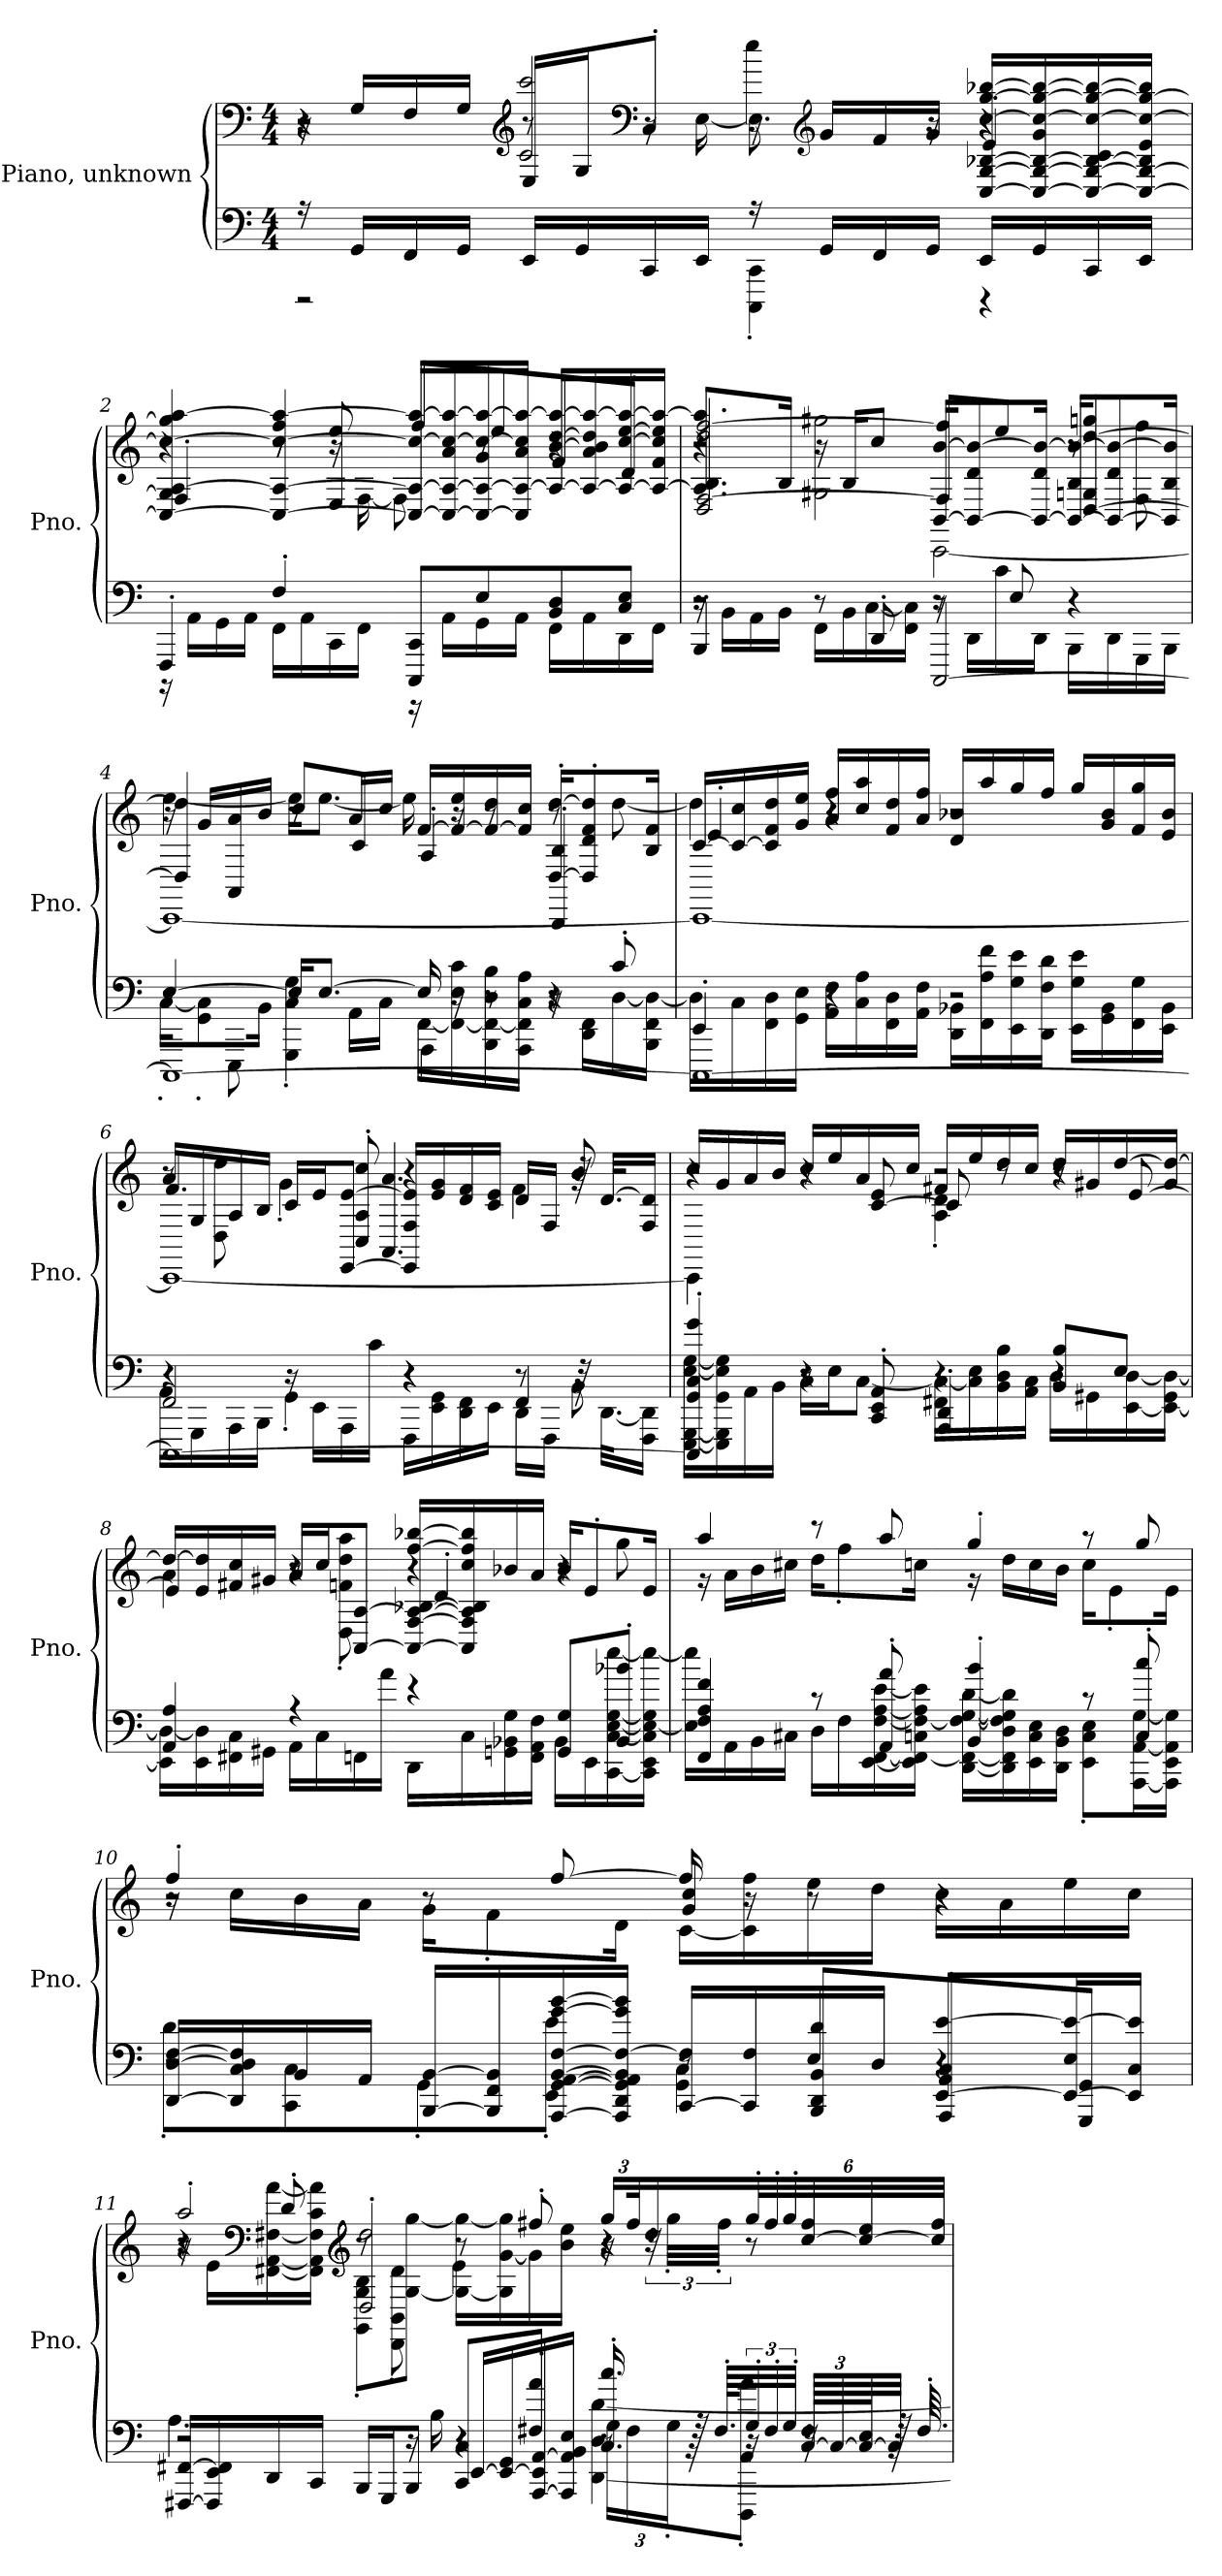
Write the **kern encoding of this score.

**kern	**kern
*part1	*part1
*staff2	*staff1
*I"Piano, unknown	*
*I'Pno.	*
*clefF4	*clefF4
*k[]	*k[]
*M4/4	*M4/4
*MM120	*MM120
=1	=1
*^	*^
*	*	*	*^
*	*	*	*	*^
16r	2r	16r	4r	4r	2r
16GG/LL	.	16G/LL	.	.	.
16FF/	.	16F/	.	.	.
16GG/JJ	.	16G/JJ	.	.	.
*	*	*clefG2	*	*	*
16EE/LL	.	16E/LL	8r	2c/ 2ccc/	.
16GG/	.	16G/J	.	.	.
*	*	*clefF4	*	*	*
16CC/	.	8C'/J	16r	.	.
16EE/JJ	.	.	[16E\	.	.
16r	4CCC\' 4CC\'	16r	8.E\]	.	4ee\
*	*	*clefG2	*	*	*
16GG/LL	.	16g/LL	.	.	.
16FF/	.	16f/	.	.	.
16GG/JJ	.	16g/JJ	16r	.	.
16EE/LL	4r	[16C/ [16G/ [16B-X/ [16cc/ [16gg/ [16bb-X/LL	4r	4e'/	4r
16GG/	.	16C/_ 16G/_ 16B-/_ 16g/ 16cc/_ 16gg/_ 16bb-/_	.	.	.
16CC/	.	16C/_ 16G/_ 16B-/_ 16c/ 16cc/_ 16gg/_ 16bb-/_	.	.	.
16EE/JJ	.	16C/_ 16G/_ 16B-/] 16e/ 16cc/_ 16gg/_ 16bb-/]JJ	.	.	.
*	*	*	*	*v	*v
!!LO:LB:g=z
=2	=2	=2	=2	=2
4FFF'/	16r	4C/_ 4G/] [4A/ 4cc/_ 4gg/] [4aa/	4r	4F'/
.	16AA\LL	.	.	.
.	16GG\	.	.	.
.	16AA\JJ	.	.	.
4F'/	16FF\LL	4C/_ 4A/_ 4cc/_ 4ff/ 4aa/_	8r	8r
.	16AA\	.	.	.
.	16CC\	.	16r	8E/ 8ee/
.	16FF\JJ	.	[16F\	.
8CCC/ 8CC/L	16r	16C/_ 16A/_ 16cc/_ 16aa/_LL	8F\]	8ff/L
.	16AA\LL	16C/_ 16A/_ 16a/ 16cc/_ 16aa/_	.	.
8E/	16GG\	16C/_ 16A/_ 16g/ 16cc/_ 16aa/_	8r	8ee/
.	16AA\JJ	16C/] 16A/_ 16a/ 16cc/] 16aa/_JJ	.	.
8BB/ 8D/	16FF\LL	16A/_ [16b/ [16dd/ 16aa/_LL	4r	8f'/
.	16AA\	16A/_ 16a/ 16b/] 16dd/] 16aa/_	.	.
8C/ 8E/J	16DD\	16A/_ [16cc/ [16ee/ 16aa/_	.	8d'/J
.	16FF\JJ	16A/_ 16f/ 16cc/] 16ee/] 16aa/_JJ	.	.
=3	=3	=3	=3	=3
*	*^	*	*	*^
4BBB'/	16r	2r	8.A/] 8.B/ 8.aa/]L	4r	2D/ [2F/ 2dd/ [2ff/	2r
.	16BB\LL	.	.	.	.	.
.	16AA\	.	.	.	.	.
.	16BB\JJ	.	16B/Jk	.	.	.
8r	16FF\LL	.	16r	2G#X\ 2gg#X\	.	.
.	16BB\	.	16B/KL	.	.	.
8DD'/	[16C\	.	8cc/J	.	.	.
.	16FF\ 16C\]JJ	.	.	.	.	.
[2CCC/	16r	8r	[16BB/ [16b/KL	.	8F/] 8ff/]L	[2CC\
.	16DD\LL	.	8BB/_ 8d/ 8b/_	.	.	.
.	16c\	8E/	.	.	8ee/J	.
.	16DD\JJ	.	16BB/_ 16d/ 16b/_Jk	.	.	.
.	16BBB\LL	4r	16BB/_ 16B/ 16b/_KL	8r	[4D/ 4Gn/ [4dd/ 4ggn/	.
.	16DD\	.	8BB/_ 8d/ 8b/_	.	.	.
.	16GGG\	.	.	8F\ 8ff\	.	.
.	16BBB\JJ	.	16BB/] 16B/ 16b/]Jk	.	.	.
!!LO:LB:g=z	!!	!!	!!
=4	=4	=4	=4	=4	=4	=4
*	*	*^	*	*	*	*
1CCC_	[16C'\KL	[4E/	8r	16r	[4ee\	4D/] 4dd/]	1CC_
.	8GG\' 8C\]'	.	.	16g/LL	.	.	.
.	.	.	8EEE\	16AA/ 16a/	.	.	.
.	16BB\Jk	.	.	16b/JJ	.	.	.
.	8r	16E/KL]	4GGG\' 4C\' 4G\'	8r	16ee\KL]	8cc/L	.
.	.	[8.E/J	.	.	[8.ee\J	.	.
.	16AA\LL	.	.	16a/LL	.	8c/J	.
.	16C\JJ	.	.	16cc/JJ	.	.	.
.	[16FF\LL	16E/]	4AAA'\	[16f/LL	16ee\]	4A'/	.
.	16FF\_ 16E\ 16c\	16r	.	16f/_ 16ee/	16r	.	.
.	16BBB\ 16FF\_ 16D\ 16B\	8r	.	16f/_ 16dd/	8r	.	.
.	16AAA\ 16FF\] 16C\ 16A\JJ	.	.	16f/] 16cc/JJ	.	.	.
.	16r	8r	4r	[16D/' [16dd/'KL	8r	4BBB/' 4B/'	.
.	16DD\ 16FF\LL	.	.	8D/]' 8d/' 8f/' 8dd/]'	.	.	.
.	[16D\	8c'/	.	.	[8dd\	.	.
.	16BBB\ 16FF\ 16D\_JJ	.	.	16B/ 16f/Jk	.	.	.
*	*	*v	*v	*	*	*	*
=5	=5	=5	=5	=5	=5	=5
1CCC_	16D\LL]	4EE'/	[16c/LL	4dd\]	4e'/	1CC_
.	16C\	.	16c/_ 16cc/	.	.	.
.	16FF\ 16D\	.	16c/] 16f/ 16dd/	.	.	.
.	16GG\ 16E\JJ	.	16g/ 16ee/JJ	.	.	.
.	16AA\ 16F\LL	4r	16a/ 16ff/LL	4r	4r	.
.	16C\ 16A\	.	16cc/ 16aa/	.	.	.
.	16FF\ 16D\	.	16f/ 16dd/	.	.	.
.	16AA\ 16F\JJ	.	16a/ 16ff/JJ	.	.	.
.	16DD\ 16BB-X\LL	2r	16d/ 16b-X/LL	2r	2r	.
.	16FF\ 16A\ 16f\	.	16aa/	.	.	.
.	16EE\ 16G\ 16e\	.	16gg/	.	.	.
.	16DD\ 16F\ 16d\JJ	.	16ff/JJ	.	.	.
.	16EE\ 16G\ 16e\LL	.	16gg/LL	.	.	.
.	16GG\ 16BB-\	.	16g/ 16b-/	.	.	.
.	16FF\ 16G\	.	16f/ 16gg/	.	.	.
.	16EE\ 16BB-\JJ	.	16e/ 16b-/JJ	.	.	.
!!LO:LB:g=z	!!	!!	!!
=6	=6	=6	=6	=6	=6	=6
*	*	*^	*	*	*	*
1CCC_	16AA\LL	2FF/	4r	16a/LL	8r	4.f/	1CC_
.	16GGG\	.	.	16G/	.	.	.
.	16AAA\	.	.	16A/	8D\ 8dd\	.	.
.	16BBB\JJ	.	.	16B/JJ	.	.	.
.	16r	.	4GG'\	16c/LL	4g'\	.	.
.	16EE\LL	.	.	16e/J	.	.	.
.	16AAA\	.	.	[8EE/ [8e/J	.	8C/' 8A/' 8cc/'	.
.	16c\JJ	.	.	.	.	.	.
.	16FFF\LL	4r	4r	16EE/] 16F/ 16e/]LL	4r	4.AA/ 4.a/	.
.	16EE\ 16GG\	.	.	16e/ 16g/	.	.	.
.	16DD\ 16FF\	.	.	16d/ 16f/	.	.	.
.	16EE\JJ	.	.	16c/ 16e/JJ	.	.	.
.	16DD\LL	4FF/	8r	16d/LL	4f\	.	.
.	16FFF\JJ	.	.	16F/JJ	.	.	.
.	64r	.	8BB\	64r	.	8b/	.
.	[32.DD\KLL	.	.	[32.d/KLL	.	.	.
.	16FFF\ 16DD\]JJ	.	.	16F/ 16d/]JJ	.	.	.
*	*	*v	*v	*	*	*	*
=7	=7	=7	=7	=7	=7	=7
4CCC/]	[16EEE\ [16GGG\ [16E\ [16G\LL	4GG/' 4C/' 4g/'	16cc/LL	2r	4r	4CC\]
.	16EEE\] 16GGG\] 16GG\ 16E\] 16G\]	.	16g/	.	.	.
.	16AA\	.	16a/	.	.	.
.	16BB\JJ	.	16b/JJ	.	.	.
4r	16C\LL	8r	16cc/LL	.	8r	4r
.	16E\J	.	16ee/	.	.	.
.	[8C\J	8CC/' 8EE/' 8AA/'	16a/	.	[8c/ 8e/	.
.	.	.	16cc/JJ	.	.	.
4r	16FF#X\ 16C\_LL	4AAA/' 4DD/'	16f#X/LL	4A\' 4d\'	8c/]	2r
.	16C\] 16E\	.	16ee/	.	.	.
.	16BB\ 16D\ 16B\	.	16dd/	.	8r	.
.	16AA\ 16C\JJ	.	16cc/JJ	.	.	.
8BB/ 8B/L	16D\LL	4r	16dd/LL	4r	8r	.
.	16GG#X\	.	16g#X/	.	.	.
8E/J	[16EE\ [16D\	.	[16dd/	.	[8e/	.
.	16EE\_ 16GG#\ 16D\_JJ	.	16g#/ 16dd/_JJ	.	.	.
*	*v	*v	*	*	*	*
*	*	*	*	*v	*v
!!LO:LB:g=z
=8	=8	=8	=8	=8
4AA/ 4A/	16EE\] 16D\_LL	16dd/LL_	4a\	4e/]
.	16EE\ 16D\]	16e/ 16dd/]	.	.
.	16FF#X\ 16C\	16f#X/ 16cc/	.	.
.	16GG#X\JJ	16g#X/JJ	.	.
4r	16AA\LL	16a/LL	8r	4r
.	16C\	16cc/J	.	.
.	16FFn\	[8AA/ [8A/J	8D\' 8fn\' 8dd\' 8aa\'	.
.	16a\JJ	.	.	.
4r	16DD\LL	16AA/_ [16F/ 16A/_ [16B-X/ [16ff/ [16bb-X/LL	4r	4d'/
.	16C\	16AA/] 16F/] 16A/] 16B-/] 16cc/ 16ff/] 16bb-/]	.	.
.	16GGn\ 16BB-X\ 16G\	16b-X/	.	.
.	16FF\ 16AA\ 16F\JJ	16a/JJ	.	.
8GG/ 8G/L	16BB-\LL	16b-/KL	8r	4r
.	16EE\	8e'/	.	.
8BB-/' 8b-X/'J	[16CC\ [16C\ [16E\ [16G\ [16ee\	.	8gg\	.
.	16CC\] 16EE\ 16C\] 16E\_ 16G\] 16ee\_JJ	16e/Jk	.	.
*	*	*	*v	*v
!!LO:LB:g=z
=9	=9	=9	=9
4FF/ 4F/ 4A/ 4f/	16E\] 16ee\]LL	4aa/	16r
.	16AA\	.	16a\LL
.	16BB\	.	16b\
.	16C#X\JJ	.	16cc#X\JJ
8r	16D\LL	8r	16dd\KL
.	16F\	.	8ff'\
8AA/' 8a/'	[16EE\ [16FF\ [16F\ [16A\ [16e\	8aa/	.
.	16EE\] 16FF\_ 16Cn\ 16F\_ 16A\] 16e\]JJ	.	16ccn\Jk
4BB/' 4b/'	[16DD\ 16FF\_ 16F\_ [16G\ [16d\LL	4gg'/	16r
.	16DD\] 16FF\] 16D\ 16F\] 16G\] 16d\]	.	16dd\LL
.	16EE\ 16C\ 16E\	.	16cc\
.	16DD\ 16BB\ 16D\JJ	.	16b\JJ
8r	8EE\' 8C\' 8E\'L	8r	16cc\KL
.	.	.	8e'\
8C/' 8cc/'	[16AAA\ [16AA\ [16G\L	8gg/	.
.	16AAA\] 16EE\ 16AA\] 16G\]JJ	.	16e\Jk
!!LO:PB:g=z
=10	=10	=10	=10
*	*^	*	*^
[16DD/ [16D/ [16F/LL	8d'\L	2r	4ff'/	16r	2r
16DD/] 16C/ 16D/] 16F/]	.	.	.	16cc\LL	.
16BB/	8CC\ 8C\	.	.	16b\	.
16AA/JJ	.	.	.	16a\JJ	.
[16BBB/ [16BB/LL	8GG'\	.	8r	16g\KL	.
16BBB/] 16FF/ 16BB/]	.	.	.	8f'\	.
[16AAA/ [16GG/ [16AA/ [16BB/ [16F/ [16g/ [16b/	8EE\' 8e\'J	.	[8ff/	.	.
16AAA/] 16DD/ 16GG/] 16AA/] 16BB/] 16F/_ 16g/] 16b/]JJ	.	.	.	16d\Jk	.
[16CC/ 16F/]LL	4GG\ 4C\	8r	16ff/]	[16c\LL	4g/ 4cc/
16CC/] 16F/	.	.	16r	16c\] 16ff\	.
16E/	.	8BBB/ 8DD/ 8BB/ 8d/L	8r	16ee\	.
16D/JJ	.	.	.	16dd\JJ	.
[8EE/ [8e/L	4r	8AAA/' 8AA/' 8C/'	4r	16cc\LL	4r
.	.	.	.	16a\	.
16EE/_ 16E/ 16e/_L	.	8GGG/ 8GG/J	.	16ee\	.
16EE/] 16C/ 16e/]JJ	.	.	.	16cc\JJ	.
!!LO:LB:g=z
=11	=11	=11	=11	=11	=11
*	*	*^	*	*	*^
2r	2r	[16FFF#X/ [16FF#X/LL	4.A\	2aa'/	16r	8r	4r
.	.	16FFF#/] 16EE/ 16FF#/]	.	.	16e\LL	.	.
*	*	*	*	*clefF4	*	*	*
.	.	16DD/	.	.	[16FF#X\ [16AA\ [16F#X\ [16a\	8d'/	.
.	.	16CC/JJ	.	.	16FF#\] 16AA\] 16F#\] 16c\ 16a\]JJ	.	.
*	*	*	*	*clefG2	*	*	*
.	.	16BBB/LL	.	.	8GG\' 8G\' 8B\'L	2D/' 2dd/'	8r
.	.	16GGG/J	.	.	.	.	.
.	.	8BBB/J	16r	.	[8G\ [8gg\J	.	8DD\' 8BB\' 8d\'
.	.	.	16B\	.	.	.	.
8CC/ 8C/L	4r	[16EE/LL	4r	8r	16G\_ 16gg\_LL	.	4e\
.	.	16EE/_ 16GG/	.	.	16G\] [16g\ 16gg\]	.	.
8F#X/' 8a/'J	.	[16AAA/ 16EE/] [16AA/	.	8ff#X'/	16g\]	.	.
.	.	16AAA/] 16AA/] 16BB/ 16E/JJ	.	.	16b\ 16ee\JJ	.	.
*	*	*	*Xbrackettup	*Xbrackettup	*	*	*
16.C/' 16.cc/'	[4DD\ 4D\ [4d\	8r	24G\LL	24gg/LL	16r	4r	4r
.	.	.	24F#\	48ff#/K	.	.	.
*	*	*	*	*	*brackettup	*	*
.	.	.	.	16dd/	48r	.	.
.	.	.	24G'\J	.	48gg'\LLL	.	.
128r	.	.	.	.	.	.	.
64.F#'/KLLL	.	.	.	.	.	.	.
.	.	.	.	.	48ff#'\JJJ	.	.
*	*	*	*	*Xbrackettup	*	*	*
48G'/	.	16r	8DDD\' 8AA\' 8a\'J	48gg'/L	8r	.	.
48F#'/	.	.	.	48ff#'/	.	.	.
48G'/JJJ	.	.	.	48gg'/	.	.	.
32r	.	[96C/ 96F#/LLLL	.	[48cc/ 48ff#/	.	.	.
.	.	96C/_	.	.	.	.	.
.	.	96C/_ 96E/J	.	48cc/_ 48ee/	.	.	.
128r	.	32C/JJJ]	.	.	.	.	.
64.F#'/	.	.	.	.	.	.	.
.	.	.	.	48cc/] 48ff#/JJJ	.	.	.
*v	*v	*v	*v	*	*	*	*
*	*v	*v	*v	*v
=	=
*-	*-
